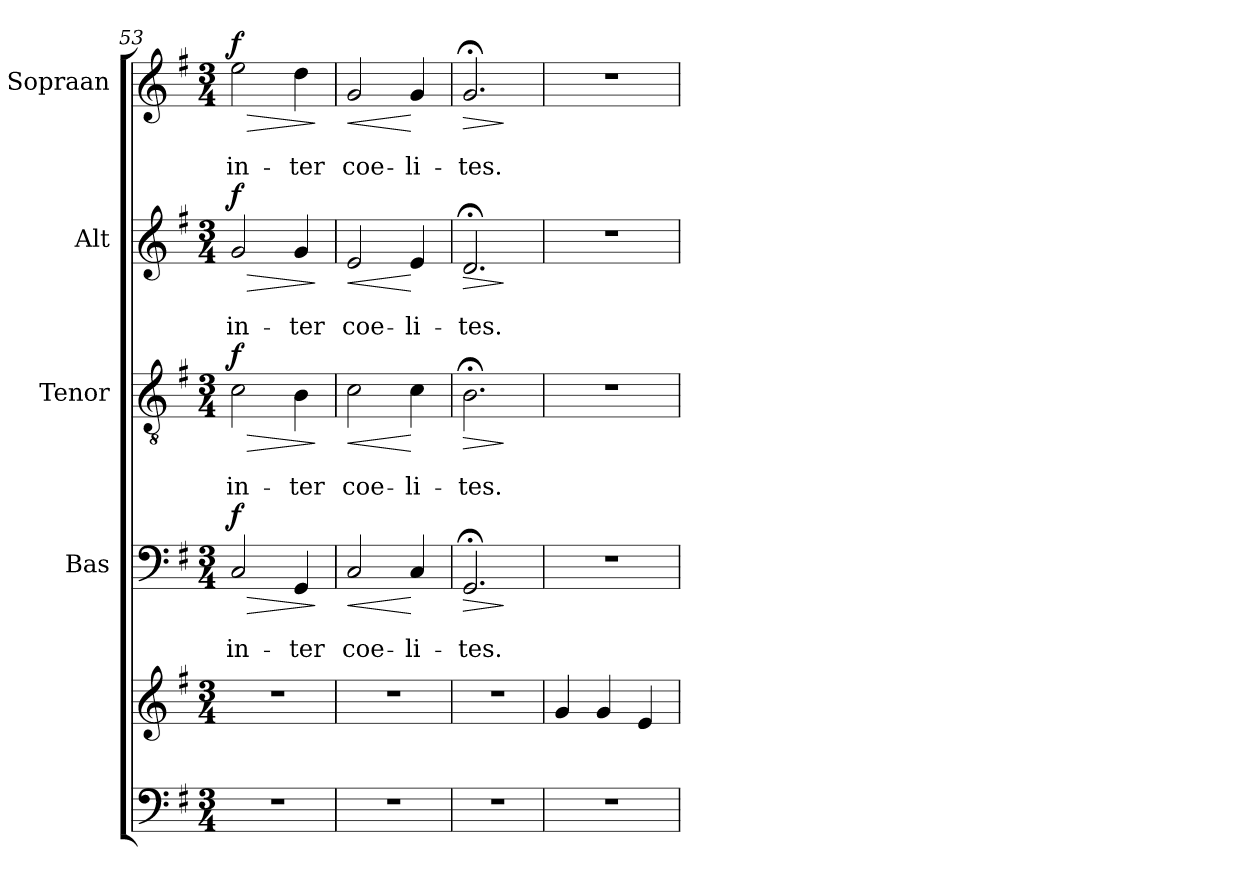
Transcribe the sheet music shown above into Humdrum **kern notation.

**kern	**kern	**kern	**text	**text	**dynam	**kern	**text	**text	**dynam	**kern	**text	**text	**dynam	**kern	**text	**text	**dynam
*part5	*part5	*part4	*part4	*part4	*part4	*part3	*part3	*part3	*part3	*part2	*part2	*part2	*part2	*part1	*part1	*part1	*part1
*staff6	*staff5	*staff4	*staff4	*staff4	*staff4	*staff3	*staff3	*staff3	*staff3	*staff2	*staff2	*staff2	*staff2	*staff1	*staff1	*staff1	*staff1
*	*	*I"Bas	*	*	*	*I"Tenor	*	*	*	*I"Alt	*	*	*	*I"Sopraan	*	*	*
*clefF4	*clefG2	*clefF4	*	*	*	*clefGv2	*	*	*	*clefG2	*	*	*	*clefG2	*	*	*
*k[f#]	*k[f#]	*k[f#]	*	*	*	*k[f#]	*	*	*	*k[f#]	*	*	*	*k[f#]	*	*	*
*G:	*G:	*G:	*	*	*	*G:	*	*	*	*G:	*	*	*	*G:	*	*	*
*M3/4	*M3/4	*M3/4	*	*	*	*M3/4	*	*	*	*M3/4	*	*	*	*M3/4	*	*	*
=53	=53	=53	=53	=53	=53	=53	=53	=53	=53	=53	=53	=53	=53	=53	=53	=53	=53
!	!	!	!	!LO:LY:b	!LO:HP:b	!	!	!LO:LY:b	!LO:HP:b	!	!	!LO:LY:b	!LO:HP:b	!	!	!LO:LY:b	!LO:HP:b
!	!	!	!	!	!LO:DY:n=1:a	!	!	!	!LO:DY:n=1:a	!	!	!	!LO:DY:n=1:a	!	!	!	!LO:DY:n=1:a
2.r	2.r	2C/	.	in-	> f	2c\	.	in-	> f	2g/	.	in-	> f	2ee\	.	in-	> f
!	!	!	!	!LO:LY:b	!	!	!	!LO:LY:b	!	!	!	!LO:LY:b	!	!	!	!LO:LY:b	!
.	.	4GG/	.	-ter	.	4B\	.	-ter	.	4g/	.	-ter	.	4dd\	.	-ter	.
.	.	.	.	.	]	.	.	.	]	.	.	.	]	.	.	.	]
=54	=54	=54	=54	=54	=54	=54	=54	=54	=54	=54	=54	=54	=54	=54	=54	=54	=54
!	!	!	!	!LO:LY:b	!LO:HP:b	!	!	!LO:LY:b	!LO:HP:b	!	!	!LO:LY:b	!LO:HP:b	!	!	!LO:LY:b	!LO:HP:b
2.r	2.r	2C/	.	coe-	<	2c\	.	coe-	<	2e/	.	coe-	<	2g/	.	coe-	<
!	!	!	!	!LO:LY:b	!	!	!	!LO:LY:b	!	!	!	!LO:LY:b	!	!	!	!LO:LY:b	!
.	.	4C/	.	-li-	[	4c\	.	-li-	[	4e/	.	-li-	[	4g/	.	-li-	[
=55	=55	=55	=55	=55	=55	=55	=55	=55	=55	=55	=55	=55	=55	=55	=55	=55	=55
!	!	!	!	!LO:LY:b	!LO:HP:b	!	!	!LO:LY:b	!LO:HP:b	!	!	!LO:LY:b	!LO:HP:b	!	!	!LO:LY:b	!LO:HP:b
2.r	2.r	2.GG;</	.	-tes.	>	2.B;<\	.	-tes.	>	2.d;</	.	-tes.	>	2.g;</	.	-tes.	>
.	.	.	.	.	]	.	.	.	]	.	.	.	]	.	.	.	]
!!LO:PB:g=z
=56	=56	=56	=56	=56	=56	=56	=56	=56	=56	=56	=56	=56	=56	=56	=56	=56	=56
2.r	4g/	2.r	.	.	.	2.r	.	.	.	2.r	.	.	.	2.r	.	.	.
.	4g/	.	.	.	.	.	.	.	.	.	.	.	.	.	.	.	.
.	4e/	.	.	.	.	.	.	.	.	.	.	.	.	.	.	.	.
=	=	=	=	=	=	=	=	=	=	=	=	=	=	=	=	=	=
*-	*-	*-	*-	*-	*-	*-	*-	*-	*-	*-	*-	*-	*-	*-	*-	*-	*-
